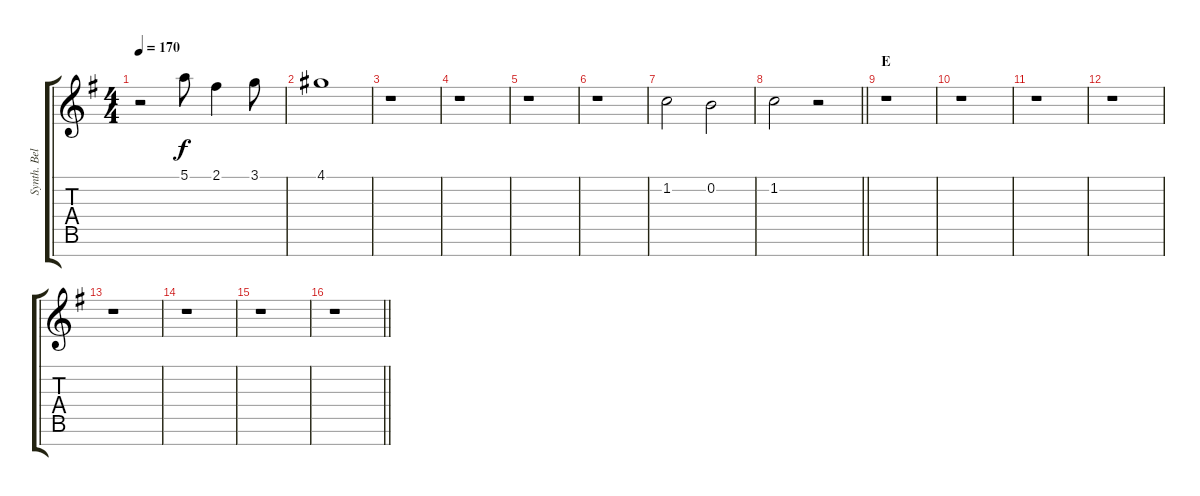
\track ("Synth. Bell" "Synth. Bel") {instrument vibraphone}
\staff {score tabs}
\tuning (E5 B4 G4 D4 A3 E3 B2) {hide}
\ts (4 4)
\tempo 170
\clef g2
\ks g
r.2{dy f} 5.1.8 2.1.4 3.1.8 |
4.1.1 |
r.1 |
r.1 |
r.1 |
r.1 |
1.2.2 0.2.2 |
\barLineRight lightlight
1.2.2 r.2 |
\section ("" "E")
r.1 |
r.1 |
r.1 |
r.1 |
r.1 |
r.1 |
r.1 |
\barLineRight lightlight
r.1
